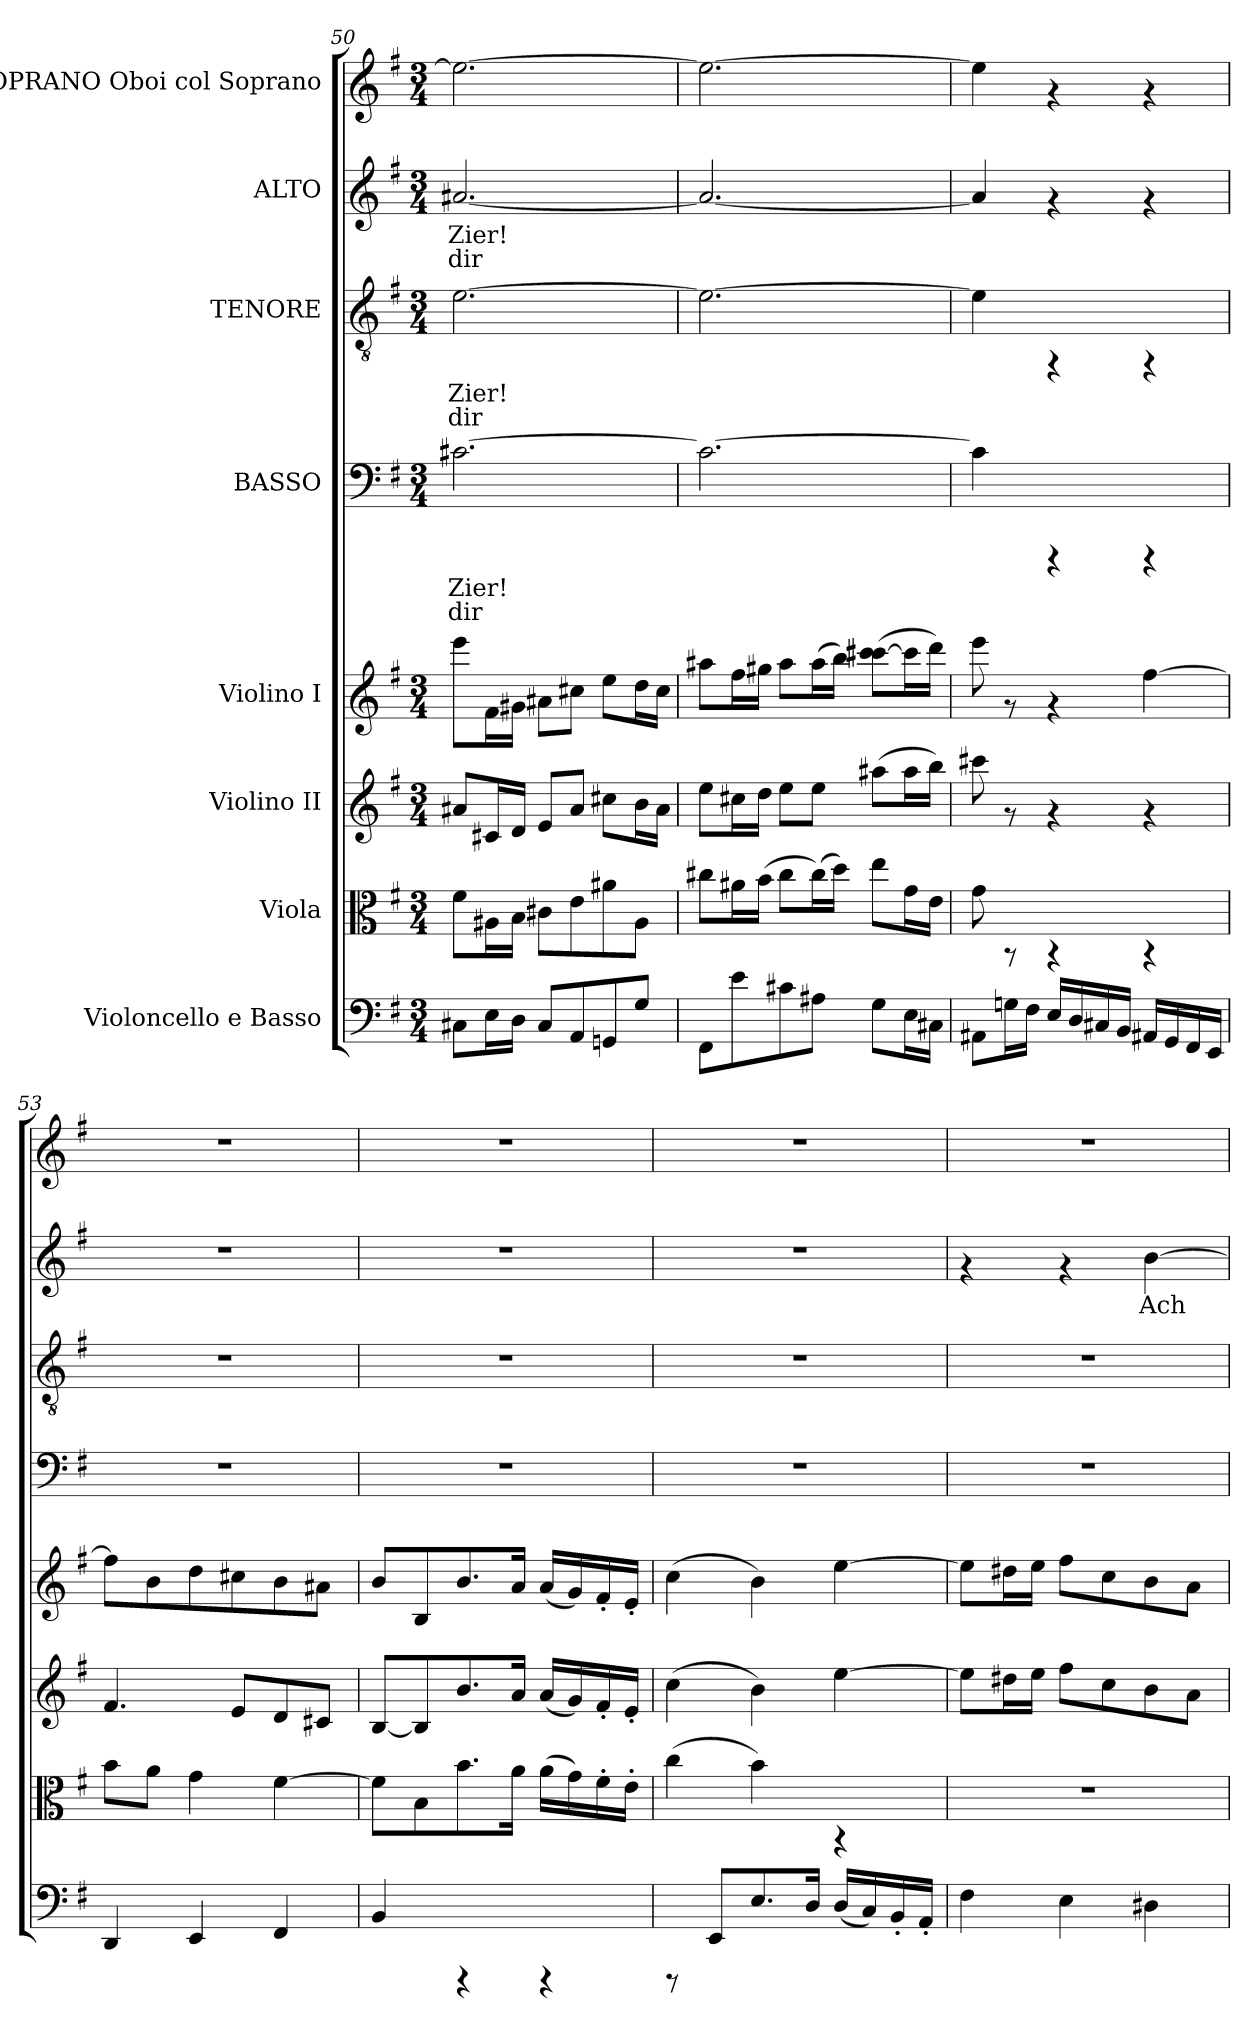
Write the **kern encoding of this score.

**kern	**kern	**kern	**kern	**kern	**text	**text	**kern	**text	**text	**kern	**text	**text	**kern	**text
*part8	*part7	*part6	*part5	*part4	*part4	*part4	*part3	*part3	*part3	*part2	*part2	*part2	*part1	*part1
*staff8	*staff7	*staff6	*staff5	*staff4	*staff4	*staff4	*staff3	*staff3	*staff3	*staff2	*staff2	*staff2	*staff1	*staff1
*I"Violoncello  e Basso	*I"Viola	*I"Violino II	*I"Violino I	*I"BASSO	*	*	*I"TENORE	*	*	*I"ALTO	*	*	*I"SOPRANO  Oboi col Soprano	*
!!LO:PB:g=z
*clefF4	*clefC3	*clefG2	*clefG2	*clefF4	*	*	*clefGv2	*	*	*clefG2	*	*	*clefG2	*
*k[f#]	*k[f#]	*k[f#]	*k[f#]	*k[f#]	*	*	*k[f#]	*	*	*k[f#]	*	*	*k[f#]	*
*G:	*G:	*G:	*G:	*G:	*	*	*G:	*	*	*G:	*	*	*G:	*
*M3/4	*M3/4	*M3/4	*M3/4	*M3/4	*	*	*M3/4	*	*	*M3/4	*	*	*M3/4	*
=50	=50	=50	=50	=50	=50	=50	=50	=50	=50	=50	=50	=50	=50	=50
!	!	!	!	!	!LO:LY:b:cj	!LO:LY:b:cj	!	!LO:LY:b:cj	!LO:LY:b:cj	!	!LO:LY:b:cj	!LO:LY:b:cj	!	!LO:LY:b:cj
8C#X\L	8f#\L	8a#X/L	8eee\L	[>2.c#X\	Zier!	dir	[>2.e\	Zier!	dir	[<2.a#X/	Zier!	dir	2.ee\_>	.
16E\	16A#X\	16c#X/	16f#\	.	.	.	.	.	.	.	.	.	.	.
16D\J	16B\J	16d/J	16g#X\J	.	.	.	.	.	.	.	.	.	.	.
8C#/L	8c#X\L	8e/L	8a#X\L	.	.	.	.	.	.	.	.	.	.	.
8AA/	8e\	8a#/J	8cc#X\J	.	.	.	.	.	.	.	.	.	.	.
8GGn/	8a#X\	8cc#X\L	8ee\L	.	.	.	.	.	.	.	.	.	.	.
8G/J	8A#\J	16b\	16dd\	.	.	.	.	.	.	.	.	.	.	.
.	.	16a#\J	16cc#\J	.	.	.	.	.	.	.	.	.	.	.
=51	=51	=51	=51	=51	=51	=51	=51	=51	=51	=51	=51	=51	=51	=51
!	!	!	!	!	!LO:LY:b:cj	!	!	!LO:LY:b:cj	!	!	!LO:LY:b:cj	!	!	!LO:LY:b:cj
8FF#\L	8cc#X\L	8ee\L	8aa#X\L	2.c#\_>	.	.	2.e\_>	.	.	2.a#/_<	.	.	2.ee\_>	.
8e\	16a#X\	16cc#X\	16ff#\	.	.	.	.	.	.	.	.	.	.	.
.	(<16b\J	16dd\J	16gg#X\J	.	.	.	.	.	.	.	.	.	.	.
8c#X\	8cc#\L	8ee\L	8aa#\L	.	.	.	.	.	.	.	.	.	.	.
8A#X\J	(<16cc#\)	8ee\J	(<16aa#\	.	.	.	.	.	.	.	.	.	.	.
.	16dd\J)	.	16bb\J)	.	.	.	.	.	.	.	.	.	.	.
8G\L	8ee\L	(<8aa#X\L	(<8ccc#X\ [<8ccc#X\L	.	.	.	.	.	.	.	.	.	.	.
16E\	16g\	16aa#\	16ccc#\]	.	.	.	.	.	.	.	.	.	.	.
16C#X\J	16e\J	16bb\J)	16ddd\J)	.	.	.	.	.	.	.	.	.	.	.
=52	=52	=52	=52	=52	=52	=52	=52	=52	=52	=52	=52	=52	=52	=52
!	!	!	!	!	!LO:LY:b:cj	!	!	!LO:LY:b:cj	!	!	!LO:LY:b:cj	!	!	!LO:LY:b:cj
8AA#X\L	8g\	8ccc#X\	8eee\	4c#\]	.	.	4e\]	.	.	4a#/]	.	.	4ee\]	.
16Gn\	8rAA	8rf	8rf	.	.	.	.	.	.	.	.	.	.	.
16F#\J	.	.	.	.	.	.	.	.	.	.	.	.	.	.
16E/L	4rAA	4rf	4rf	4rCCC	.	.	4rFF	.	.	4rf	.	.	4rf	.
16D/	.	.	.	.	.	.	.	.	.	.	.	.	.	.
16C#X/	.	.	.	.	.	.	.	.	.	.	.	.	.	.
16BB/J	.	.	.	.	.	.	.	.	.	.	.	.	.	.
16AA#X/L	4rAA	4rf	[>4ff#\	4rCCC	.	.	4rFF	.	.	4rf	.	.	4rf	.
16GG/	.	.	.	.	.	.	.	.	.	.	.	.	.	.
16FF#/	.	.	.	.	.	.	.	.	.	.	.	.	.	.
16EE/J	.	.	.	.	.	.	.	.	.	.	.	.	.	.
=53	=53	=53	=53	=53	=53	=53	=53	=53	=53	=53	=53	=53	=53	=53
4DD/	8b\L	4.f#/	8ff#\L]	2.r	.	.	2.r	.	.	2.r	.	.	2.r	.
.	8a\J	.	8b\	.	.	.	.	.	.	.	.	.	.	.
4EE/	4g\	.	8dd\	.	.	.	.	.	.	.	.	.	.	.
.	.	8e/L	8cc#X\	.	.	.	.	.	.	.	.	.	.	.
4FF#/	[>4f#\	8d/	8b\	.	.	.	.	.	.	.	.	.	.	.
.	.	8c#X/J	8a#X\J	.	.	.	.	.	.	.	.	.	.	.
=54	=54	=54	=54	=54	=54	=54	=54	=54	=54	=54	=54	=54	=54	=54
4BB/	8f#\L]	[>8B/L	8b/L	2.r	.	.	2.r	.	.	2.r	.	.	2.r	.
.	8B\	8B/]	8B/	.	.	.	.	.	.	.	.	.	.	.
4rCCC	8.b\	8.b/	8.b/	.	.	.	.	.	.	.	.	.	.	.
.	16a\J	16a/J	16a/J	.	.	.	.	.	.	.	.	.	.	.
4rCCC	(>16a\L	(<16a/L	(<16a/L	.	.	.	.	.	.	.	.	.	.	.
.	16g\)	16g/)	16g/)	.	.	.	.	.	.	.	.	.	.	.
.	16f#'>\	16f#'</	16f#'</	.	.	.	.	.	.	.	.	.	.	.
.	16e'>\J	16e'</J	16e'</J	.	.	.	.	.	.	.	.	.	.	.
!!LO:PB:g=z
=55	=55	=55	=55	=55	=55	=55	=55	=55	=55	=55	=55	=55	=55	=55
8rCCC	(>4cc\	(>4cc\	(>4cc\	2.r	.	.	2.r	.	.	2.r	.	.	2.r	.
8EE/L	.	.	.	.	.	.	.	.	.	.	.	.	.	.
8.E/	4b\)	4b\)	4b\)	.	.	.	.	.	.	.	.	.	.	.
16D/J	.	.	.	.	.	.	.	.	.	.	.	.	.	.
(<16D/L	4rAA	[>4ee\	[>4ee\	.	.	.	.	.	.	.	.	.	.	.
16C/)	.	.	.	.	.	.	.	.	.	.	.	.	.	.
16BB'</	.	.	.	.	.	.	.	.	.	.	.	.	.	.
16AA'</J	.	.	.	.	.	.	.	.	.	.	.	.	.	.
=56	=56	=56	=56	=56	=56	=56	=56	=56	=56	=56	=56	=56	=56	=56
4F#\	2.r	8ee\L]	8ee\L]	2.r	.	.	2.r	.	.	4rf	.	.	2.r	.
.	.	16dd#X\	16dd#X\	.	.	.	.	.	.	.	.	.	.	.
.	.	16ee\J	16ee\J	.	.	.	.	.	.	.	.	.	.	.
4E\	.	8ff#\L	8ff#\L	.	.	.	.	.	.	4rf	.	.	.	.
.	.	8cc\	8cc\	.	.	.	.	.	.	.	.	.	.	.
!	!	!	!	!	!	!	!	!	!	!	!LO:LY:b:cj	!	!	!
4D#X\	.	8b\	8b\	.	.	.	.	.	.	[>4b\	Ach	.	.	.
.	.	8a\J	8a\J	.	.	.	.	.	.	.	.	.	.	.
=	=	=	=	=	=	=	=	=	=	=	=	=	=	=
*-	*-	*-	*-	*-	*-	*-	*-	*-	*-	*-	*-	*-	*-	*-
